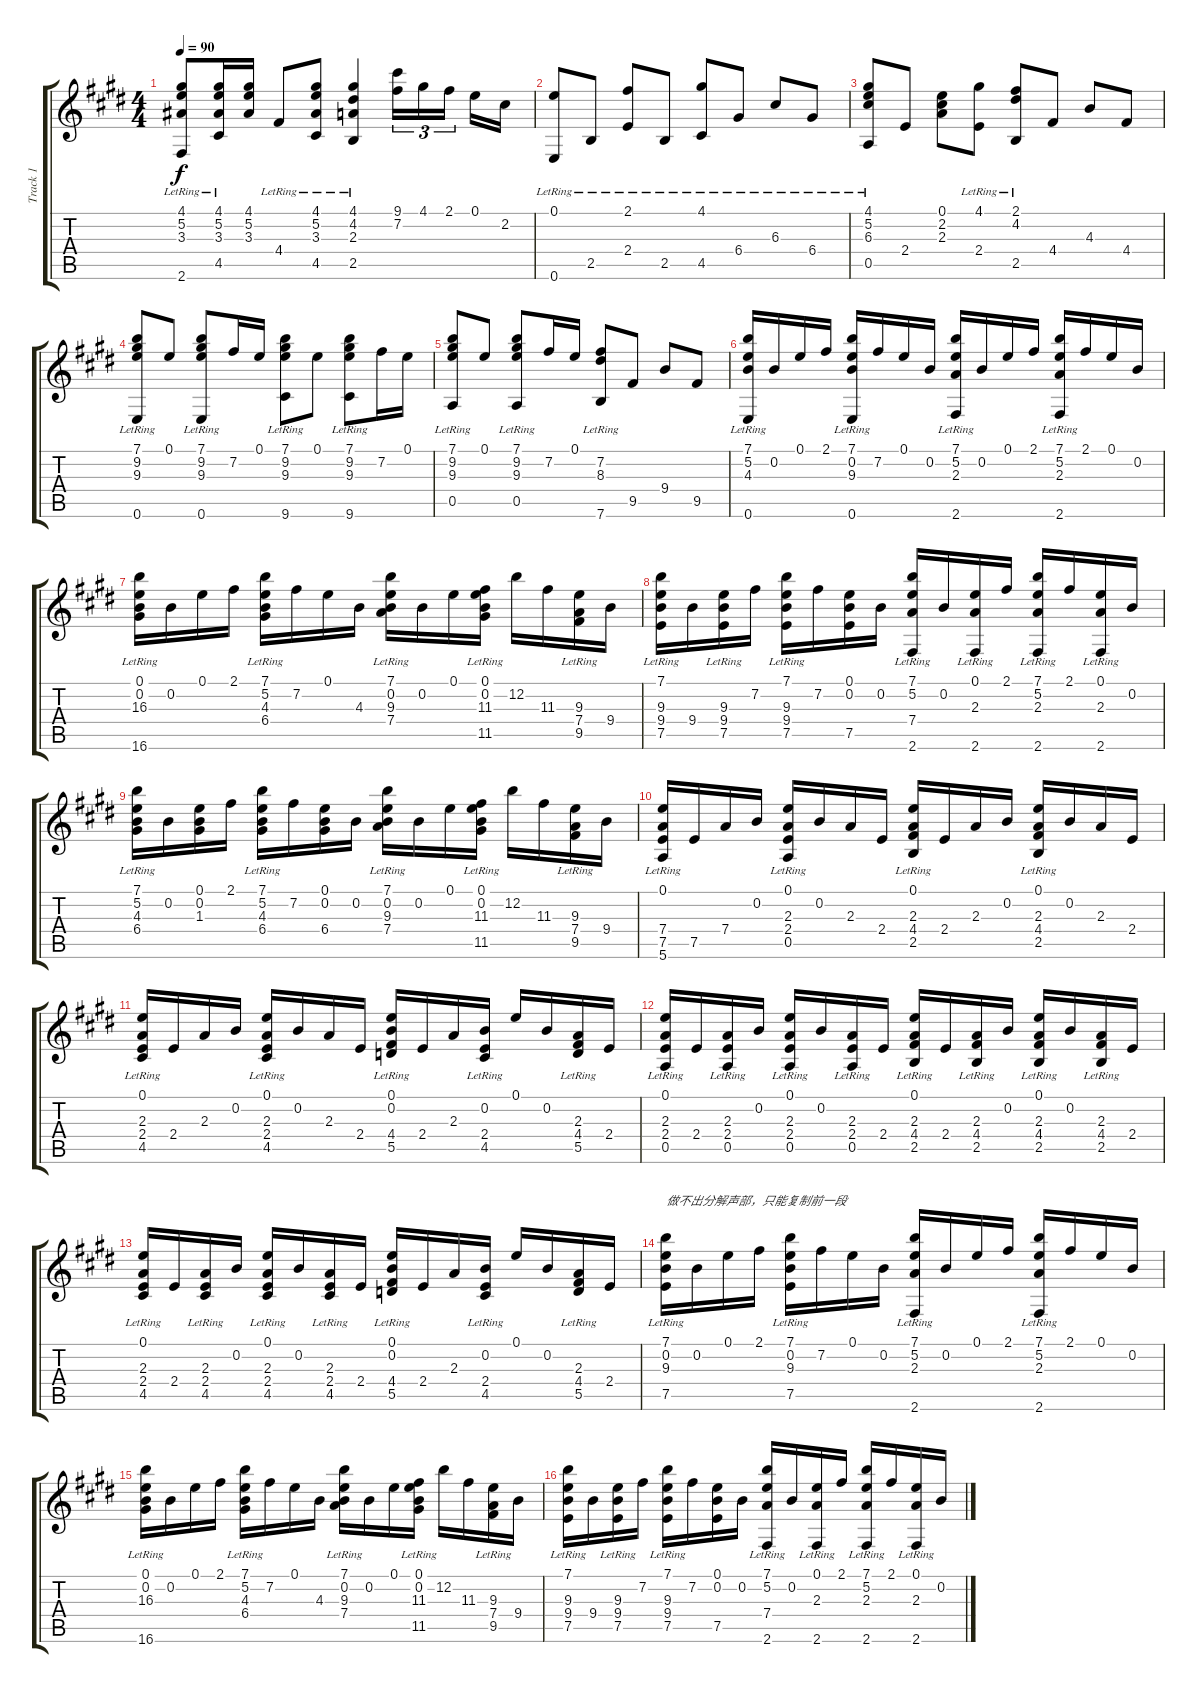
\track ("Track 1" "Track 1") {instrument acousticguitarsteel}
\staff {score tabs}
\tuning (E4 B3 G3 D3 A2 E2) {hide}
\ts (4 4)
\tempo 90
\clef g2
\ks e
(4.1 5.2 3.3 2.6{lr}).8{dy f} (4.1 5.2 3.3 4.5{lr}).16 (4.1 5.2 3.3).16 4.4{lr}.8 (4.1 5.2 3.3 4.5{lr}).8 (4.1 4.2 2.3 2.5{lr}).4 (9.1 7.2).16{tu (3 2)} 4.1.16{tu (3 2)} 2.1.16{tu (3 2) beam splitsecondary} 0.1.16 2.2.16 |
(0.1{lr} 0.6{lr}).8 2.5{lr}.8 (2.1{lr} 2.4{lr}).8 2.5{lr}.8 (4.1{lr} 4.5{lr}).8 6.4{lr}.8 6.3{lr}.8 6.4{lr}.8 |
(4.1{lr} 5.2{lr} 6.3{lr} 0.5{lr}).8 2.4.8 (0.1 2.2 2.3).8 (4.1 2.4{lr}).8 (2.1{lr} 4.2{lr} 2.5{lr}).8 4.4.8 4.3.8 4.4.8 |
(7.1{lr} 9.2{lr} 9.3{lr} 0.6{lr}).8 0.1.8 (7.1{lr} 9.2{lr} 9.3{lr} 0.6{lr}).8 7.2.16 0.1.16 (7.1{lr} 9.2{lr} 9.3{lr} 9.6{lr}).8 0.1.8 (7.1{lr} 9.2{lr} 9.3{lr} 9.6{lr}).8 7.2.16 0.1.16 |
(7.1{lr} 9.2{lr} 9.3{lr} 0.5{lr}).8 0.1.8 (7.1{lr} 9.2{lr} 9.3{lr} 0.5{lr}).8 7.2.16 0.1.16 (7.2{lr} 8.3{lr} 7.6{lr}).8 9.5.8 9.4.8 9.5.8 |
(7.1{lr} 5.2 4.3 0.6{lr}).16 0.2.16 0.1.16 2.1.16 (7.1{lr} 0.2{lr} 9.3{lr} 0.6{lr}).16 7.2.16 0.1.16 0.2.16 (7.1{lr} 5.2{lr} 2.3{lr} 2.6{lr}).16 0.2.16 0.1.16 2.1.16 (7.1{lr} 5.2{lr} 2.3{lr} 2.6{lr}).16 2.1.16 0.1.16 0.2.16 |
(0.1{lr} 0.2{lr} 16.3{lr} 16.6{lr}).16 0.2.16 0.1.16 2.1.16 (7.1{lr} 5.2{lr} 4.3{lr} 6.4{lr}).16 7.2.16 0.1.16 4.3.16 (7.1{lr} 0.2{lr} 9.3{lr} 7.4{lr}).16 0.2.16 0.1.16 (0.1{lr} 0.2{lr} 11.3{lr} 11.5{lr}).16 12.2.16 11.3.16 (9.3{lr} 7.4{lr} 9.5{lr}).16 9.4.16 |
(7.1{lr} 9.3{lr} 9.4{lr} 7.5{lr}).16 9.4.16 (9.3{lr} 9.4{lr} 7.5{lr}).16 7.2.16 (7.1{lr} 9.3{lr} 9.4{lr} 7.5{lr}).16 7.2.16 (0.1 0.2 7.5).16 0.2.16 (7.1{lr} 5.2{lr} 7.4{lr} 2.6{lr}).16 0.2.16 (0.1{lr} 2.3{lr} 2.6{lr}).16 2.1.16 (7.1{lr} 5.2{lr} 2.3{lr} 2.6{lr}).16 2.1.16 (0.1{lr} 2.3{lr} 2.6{lr}).16 0.2.16 |
(7.1{lr} 5.2{lr} 4.3{lr} 6.4{lr}).16 0.2.16 (0.1 0.2 1.3).16 2.1.16 (7.1{lr} 5.2{lr} 4.3{lr} 6.4{lr}).16 7.2.16 (0.1 0.2 6.4).16 0.2.16 (7.1{lr} 0.2{lr} 9.3{lr} 7.4{lr}).16 0.2.16 0.1.16 (0.1{lr} 0.2{lr} 11.3{lr} 11.5{lr}).16 12.2.16 11.3.16 (9.3{lr} 7.4{lr} 9.5{lr}).16 9.4.16 |
(0.1{lr} 7.4{lr} 7.5{lr} 5.6{lr}).16 7.5.16 7.4.16 0.2.16 (0.1{lr} 2.3{lr} 2.4{lr} 0.5{lr}).16 0.2.16 2.3.16 2.4.16 (0.1{lr} 2.3{lr} 4.4{lr} 2.5{lr}).16 2.4.16 2.3.16 0.2.16 (0.1{lr} 2.3{lr} 4.4{lr} 2.5{lr}).16 0.2.16 2.3.16 2.4.16 |
(0.1{lr} 2.3{lr} 2.4{lr} 4.5{lr}).16 2.4.16 2.3.16 0.2.16 (0.1{lr} 2.3{lr} 2.4{lr} 4.5{lr}).16 0.2.16 2.3.16 2.4.16 (0.1{lr} 0.2{lr} 4.4{lr} 5.5{lr}).16 2.4.16 2.3.16 (0.2{lr} 2.4{lr} 4.5{lr}).16 0.1.16 0.2.16 (2.3{lr} 4.4{lr} 5.5{lr}).16 2.4.16 |
(0.1{lr} 2.3{lr} 2.4{lr} 0.5{lr}).16 2.4.16 (2.3{lr} 2.4{lr} 0.5{lr}).16 0.2.16 (0.1{lr} 2.3{lr} 2.4{lr} 0.5{lr}).16 0.2.16 (2.3{lr} 2.4{lr} 0.5{lr}).16 2.4.16 (0.1{lr} 2.3{lr} 4.4{lr} 2.5{lr}).16 2.4.16 (2.3{lr} 4.4{lr} 2.5{lr}).16 0.2.16 (0.1{lr} 2.3{lr} 4.4{lr} 2.5{lr}).16 0.2.16 (2.3{lr} 4.4{lr} 2.5{lr}).16 2.4.16 |
(0.1{lr} 2.3{lr} 2.4{lr} 4.5{lr}).16 2.4.16 (2.3{lr} 2.4{lr} 4.5{lr}).16 0.2.16 (0.1{lr} 2.3{lr} 2.4{lr} 4.5{lr}).16 0.2.16 (2.3{lr} 2.4{lr} 4.5{lr}).16 2.4.16 (0.1{lr} 0.2{lr} 4.4{lr} 5.5{lr}).16 2.4.16 2.3.16 (0.2{lr} 2.4{lr} 4.5{lr}).16 0.1.16 0.2.16 (2.3{lr} 4.4{lr} 5.5{lr}).16 2.4.16 |
(7.1{lr} 0.2{lr} 9.3{lr} 7.5{lr}).16{txt "做不出分解声部，只能复制前一段"} 0.2.16 0.1.16 2.1.16 (7.1{lr} 0.2{lr} 9.3{lr} 7.5{lr}).16 7.2.16 0.1.16 0.2.16 (7.1{lr} 5.2{lr} 2.3{lr} 2.6{lr}).16 0.2.16 0.1.16 2.1.16 (7.1{lr} 5.2{lr} 2.3{lr} 2.6{lr}).16 2.1.16 0.1.16 0.2.16 |
(0.1{lr} 0.2{lr} 16.3{lr} 16.6{lr}).16 0.2.16 0.1.16 2.1.16 (7.1{lr} 5.2{lr} 4.3{lr} 6.4{lr}).16 7.2.16 0.1.16 4.3.16 (7.1{lr} 0.2{lr} 9.3{lr} 7.4{lr}).16 0.2.16 0.1.16 (0.1{lr} 0.2{lr} 11.3{lr} 11.5{lr}).16 12.2.16 11.3.16 (9.3{lr} 7.4{lr} 9.5{lr}).16 9.4.16 |
(7.1{lr} 9.3{lr} 9.4{lr} 7.5{lr}).16 9.4.16 (9.3{lr} 9.4{lr} 7.5{lr}).16 7.2.16 (7.1{lr} 9.3{lr} 9.4{lr} 7.5{lr}).16 7.2.16 (0.1 0.2 7.5).16 0.2.16 (7.1{lr} 5.2{lr} 7.4{lr} 2.6{lr}).16 0.2.16 (0.1{lr} 2.3{lr} 2.6{lr}).16 2.1.16 (7.1{lr} 5.2{lr} 2.3{lr} 2.6{lr}).16 2.1.16 (0.1{lr} 2.3{lr} 2.6{lr}).16 0.2.16
